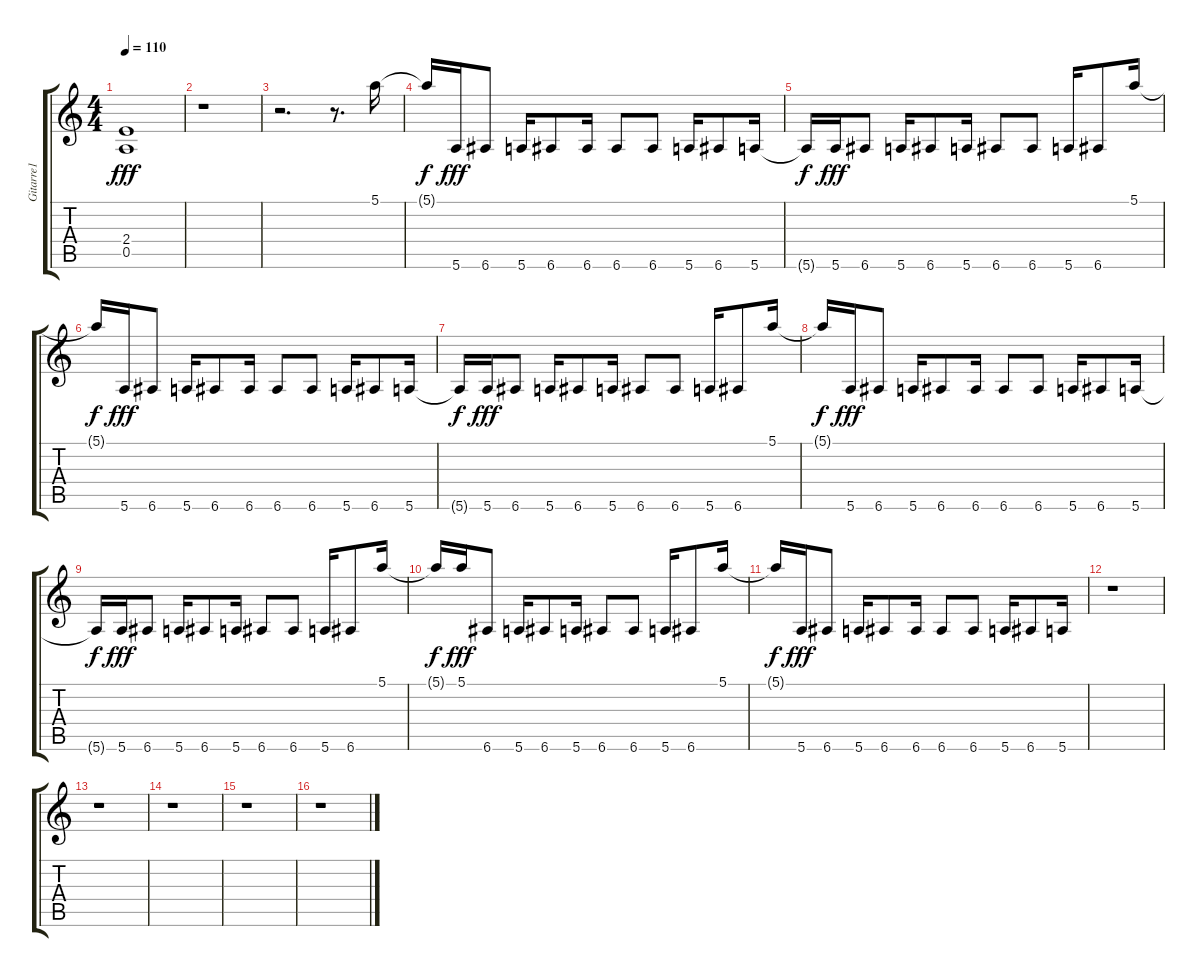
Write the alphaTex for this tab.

\track ("Gitarre1" "Gitarre1") {instrument overdrivenguitar}
\staff {score tabs}
\tuning (E4 B3 G3 D3 A2 E2) {hide}
\ts (4 4)
\tempo 110
\clef g2
\ks c
(2.4 0.5).1{dy fff} |
r.1 |
r.2{d} r.8{d} 5.1.16 |
5.1{t}.16{dy f} 5.6.16{dy fff} 6.6.8 5.6.16 6.6.8 6.6.16 6.6.8 6.6.8 5.6.16 6.6.8 5.6.16 |
5.6{t}.16{dy f} 5.6.16{dy fff} 6.6.8 5.6.16 6.6.8 5.6.16 6.6.8 6.6.8 5.6.16 6.6.8 5.1.16 |
5.1{t}.16{dy f} 5.6.16{dy fff} 6.6.8 5.6.16 6.6.8 6.6.16 6.6.8 6.6.8 5.6.16 6.6.8 5.6.16 |
5.6{t}.16{dy f} 5.6.16{dy fff} 6.6.8 5.6.16 6.6.8 5.6.16 6.6.8 6.6.8 5.6.16 6.6.8 5.1.16 |
5.1{t}.16{dy f} 5.6.16{dy fff} 6.6.8 5.6.16 6.6.8 6.6.16 6.6.8 6.6.8 5.6.16 6.6.8 5.6.16 |
5.6{t}.16{dy f} 5.6.16{dy fff} 6.6.8 5.6.16 6.6.8 5.6.16 6.6.8 6.6.8 5.6.16 6.6.8 5.1.16 |
5.1{t}.16{dy f} 5.1.16{dy fff} 6.6.8 5.6.16 6.6.8 5.6.16 6.6.8 6.6.8 5.6.16 6.6.8 5.1.16 |
5.1{t}.16{dy f} 5.6.16{dy fff} 6.6.8 5.6.16 6.6.8 6.6.16 6.6.8 6.6.8 5.6.16 6.6.8 5.6.16 |
r.1 |
r.1 |
r.1 |
r.1 |
r.1
